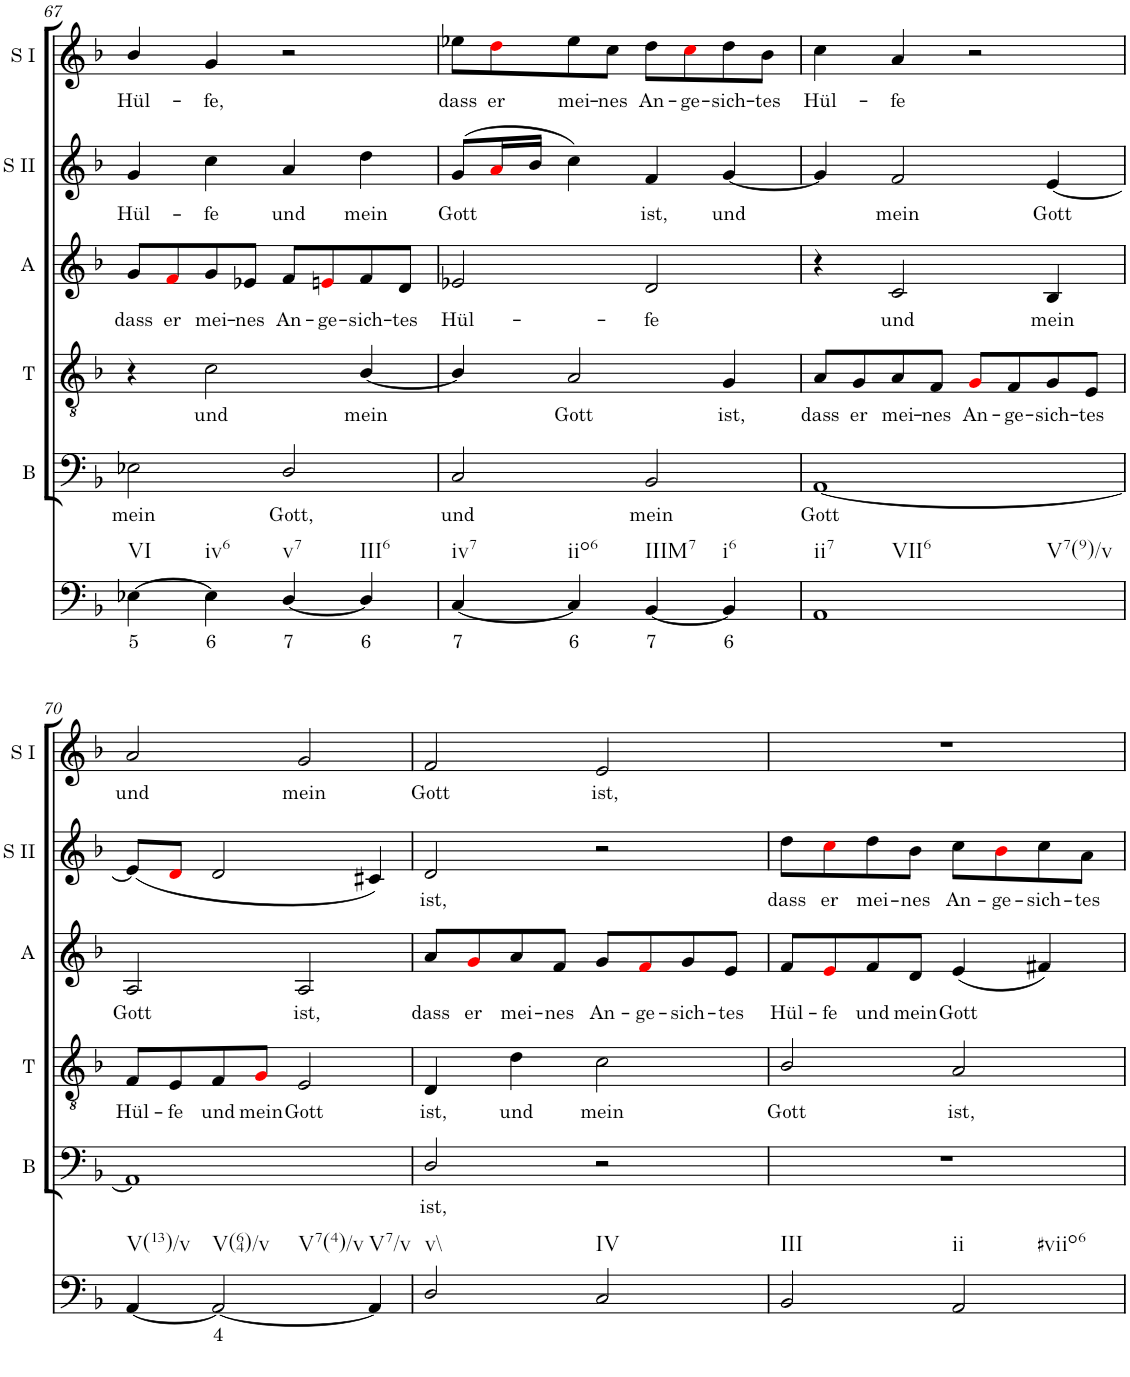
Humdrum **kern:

**kern	**text	**kern	**text	**kern	**text	**kern	**text	**kern	**text	**kern	**text
*part6	*part6	*part5	*part5	*part4	*part4	*part3	*part3	*part2	*part2	*part1	*part1
*staff6	*staff6	*staff5	*staff5	*staff4	*staff4	*staff3	*staff3	*staff2	*staff2	*staff1	*staff1
*I"Continuo	*	*I"Bass	*	*I"Tenor	*	*I"Alto	*	*I"Soprano II	*	*I"Soprano I	*
*	*	*I'B	*	*I'T	*	*I'A	*	*I'S II	*	*I'S I	*
!!LO:PB:g=z
*clefF4	*	*clefF4	*	*clefGv2	*	*clefG2	*	*clefG2	*	*clefG2	*
*k[b-]	*	*k[b-]	*	*k[b-]	*	*k[b-]	*	*k[b-]	*	*k[b-]	*
*M4/4	*	*M4/4	*	*M4/4	*	*M4/4	*	*M4/4	*	*M4/4	*
=67	=67	=67	=67	=67	=67	=67	=67	=67	=67	=67	=67
!LO:TX:b:t=VI	!	!	!	!	!	!	!	!	!	!	!
!	!LO:LY:b	!	!LO:LY:b	!	!	!	!LO:LY:b	!	!LO:LY:b	!	!LO:LY:b
[4E-X\	5	2E-X\	mein	4r	.	8g/L	dass	4g/	Hül-	4b-/	Hül-
!	!	!	!	!	!	!	!LO:LY:b	!	!	!	!
.	.	.	.	.	.	8fi/	er	.	.	.	.
!LO:TX:b:t=iv6	!	!	!	!	!	!	!	!	!	!	!
!	!LO:LY:b	!	!	!	!LO:LY:b	!	!LO:LY:b	!	!LO:LY:b	!	!LO:LY:b
4E-\]	6	.	.	2c\	und	8g/	mei-	4cc\	fe	4g/	fe,
!	!	!	!	!	!	!	!LO:LY:b	!	!	!	!
.	.	.	.	.	.	8e-X/J	nes	.	.	.	.
!LO:TX:b:t=v7	!	!	!	!	!	!	!	!	!	!	!
!	!LO:LY:b	!	!LO:LY:b	!	!	!	!LO:LY:b	!	!LO:LY:b	!	!
[4D/	7	2D/	Gott,	.	.	8f/L	An-	4a/	und	2r	.
!	!	!	!	!	!	!	!LO:LY:b	!	!	!	!
.	.	.	.	.	.	8eni/	ge-	.	.	.	.
!LO:TX:b:t=III6	!	!	!	!	!	!	!	!	!	!	!
!	!LO:LY:b	!	!	!	!LO:LY:b	!	!LO:LY:b	!	!LO:LY:b	!	!
4D/]	6	.	.	[4B-/	mein	8f/	sich-	4dd\	mein	.	.
!	!	!	!	!	!	!	!LO:LY:b	!	!	!	!
.	.	.	.	.	.	8d/J	tes	.	.	.	.
=68	=68	=68	=68	=68	=68	=68	=68	=68	=68	=68	=68
!LO:TX:b:t=iv7	!	!	!	!	!	!	!	!	!	!	!
!	!LO:LY:b	!	!LO:LY:b	!	!	!	!LO:LY:b	!	!LO:LY:b	!	!LO:LY:b
[4C/	7	2C/	und	4B-/]	.	2e-X/	Hül-	(8g/L	Gott	8ee-X\L	dass
!	!	!	!	!	!	!	!	!	!	!	!LO:LY:b
.	.	.	.	.	.	.	.	16ai/L	.	8ddi\	er
.	.	.	.	.	.	.	.	16b-/JJ	.	.	.
!LO:TX:b:t=iio6	!	!	!	!	!	!	!	!	!	!	!
!	!LO:LY:b	!	!	!	!LO:LY:b	!	!	!	!	!	!LO:LY:b
4C/]	6	.	.	2A/	Gott	.	.	4cc\)	.	8ee-\	mei-
!	!	!	!	!	!	!	!	!	!	!	!LO:LY:b
.	.	.	.	.	.	.	.	.	.	8cc\J	nes
!LO:TX:b:t=IIIM7	!	!	!	!	!	!	!	!	!	!	!
!	!LO:LY:b	!	!LO:LY:b	!	!	!	!LO:LY:b	!	!LO:LY:b	!	!LO:LY:b
[4BB-/	7	2BB-/	mein	.	.	2d/	fe	4f/	ist,	8dd\L	An-
!	!	!	!	!	!	!	!	!	!	!	!LO:LY:b
.	.	.	.	.	.	.	.	.	.	8cci\	ge-
!LO:TX:b:t=i6	!	!	!	!	!	!	!	!	!	!	!
!	!LO:LY:b	!	!	!	!LO:LY:b	!	!	!	!LO:LY:b	!	!LO:LY:b
4BB-/]	6	.	.	4G/	ist,	.	.	[4g/	und	8dd\	sich-
!	!	!	!	!	!	!	!	!	!	!	!LO:LY:b
.	.	.	.	.	.	.	.	.	.	8b-\J	tes
=69	=69	=69	=69	=69	=69	=69	=69	=69	=69	=69	=69
!LO:TX:b:t=ii7	!	!	!	!	!	!	!	!	!	!	!
!LO:TX:b:t=VII6	!	!	!	!	!	!	!	!	!	!	!
!LO:TX:b:t=V7(9)/v	!	!	!	!	!	!	!	!	!	!	!
!	!	!	!LO:LY:b	!	!LO:LY:b	!	!	!	!	!	!LO:LY:b
1AA	.	[1AA	Gott	8A/L	dass	4r	.	4g/]	.	4cc\	Hül-
!	!	!	!	!	!LO:LY:b	!	!	!	!	!	!
.	.	.	.	8G/	er	.	.	.	.	.	.
!	!	!	!	!	!LO:LY:b	!	!LO:LY:b	!	!LO:LY:b	!	!LO:LY:b
.	.	.	.	8A/	mei-	2c/	und	2f/	mein	4a/	fe
!	!	!	!	!	!LO:LY:b	!	!	!	!	!	!
.	.	.	.	8F/J	nes	.	.	.	.	.	.
!	!	!	!	!	!LO:LY:b	!	!	!	!	!	!
.	.	.	.	8Gi/L	An-	.	.	.	.	2r	.
!	!	!	!	!	!LO:LY:b	!	!	!	!	!	!
.	.	.	.	8F/	ge-	.	.	.	.	.	.
!	!	!	!	!	!LO:LY:b	!	!LO:LY:b	!	!LO:LY:b	!	!
.	.	.	.	8G/	sich-	4B-/	mein	[4e/	Gott	.	.
!	!	!	!	!	!LO:LY:b	!	!	!	!	!	!
.	.	.	.	8E/J	tes	.	.	.	.	.	.
!!LO:LB:g=z
=70	=70	=70	=70	=70	=70	=70	=70	=70	=70	=70	=70
!LO:TX:b:t=V(13)/v	!	!	!	!	!	!	!	!	!	!	!
!	!	!	!	!	!LO:LY:b	!	!LO:LY:b	!	!	!	!LO:LY:b
[4AA/	.	1AA]	.	8F/L	Hül-	2A/	Gott	(8e/L]	.	2a/	und
!	!	!	!	!	!LO:LY:b	!	!	!	!	!	!
.	.	.	.	8E/	fe	.	.	8di/J	.	.	.
!LO:TX:b:t=V(64)/v	!	!	!	!	!	!	!	!	!	!	!
!LO:TX:b:t=V7(4)/v	!	!	!	!	!	!	!	!	!	!	!
!	!LO:LY:b	!	!	!	!LO:LY:b	!	!	!	!	!	!
2AA/_	4	.	.	8F/	und	.	.	2d/	.	.	.
!	!	!	!	!	!LO:LY:b	!	!	!	!	!	!
.	.	.	.	8Gi/J	mein	.	.	.	.	.	.
!	!	!	!	!	!LO:LY:b	!	!LO:LY:b	!	!	!	!LO:LY:b
.	.	.	.	2E/	Gott	2A/	ist,	.	.	2g/	mein
!LO:TX:b:t=V7/v	!	!	!	!	!	!	!	!	!	!	!
4AA/]	.	.	.	.	.	.	.	4c#X/)	.	.	.
=71	=71	=71	=71	=71	=71	=71	=71	=71	=71	=71	=71
!LO:TX:b:t=v\\	!	!	!	!	!	!	!	!	!	!	!
!	!	!	!LO:LY:b	!	!LO:LY:b	!	!LO:LY:b	!	!LO:LY:b	!	!LO:LY:b
2D/	.	2D/	ist,	4D/	ist,	8a/L	dass	2d/	ist,	2f/	Gott
!	!	!	!	!	!	!	!LO:LY:b	!	!	!	!
.	.	.	.	.	.	8gi/	er	.	.	.	.
!	!	!	!	!	!LO:LY:b	!	!LO:LY:b	!	!	!	!
.	.	.	.	4d\	und	8a/	mei-	.	.	.	.
!	!	!	!	!	!	!	!LO:LY:b	!	!	!	!
.	.	.	.	.	.	8f/J	nes	.	.	.	.
!LO:TX:b:t=IV	!	!	!	!	!	!	!	!	!	!	!
!	!	!	!	!	!LO:LY:b	!	!LO:LY:b	!	!	!	!LO:LY:b
2C/	.	2r	.	2c\	mein	8g/L	An-	2r	.	2e/	ist,
!	!	!	!	!	!	!	!LO:LY:b	!	!	!	!
.	.	.	.	.	.	8fi/	ge-	.	.	.	.
!	!	!	!	!	!	!	!LO:LY:b	!	!	!	!
.	.	.	.	.	.	8g/	sich-	.	.	.	.
!	!	!	!	!	!	!	!LO:LY:b	!	!	!	!
.	.	.	.	.	.	8e/J	tes	.	.	.	.
=72	=72	=72	=72	=72	=72	=72	=72	=72	=72	=72	=72
!LO:TX:b:t=III	!	!	!	!	!	!	!	!	!	!	!
!	!	!	!	!	!LO:LY:b	!	!LO:LY:b	!	!LO:LY:b	!	!
2BB-/	.	1r	.	2B-/	Gott	8f/L	Hül-	8dd\L	dass	1r	.
!	!	!	!	!	!	!	!LO:LY:b	!	!LO:LY:b	!	!
.	.	.	.	.	.	8ei/	fe	8cci\	er	.	.
!	!	!	!	!	!	!	!LO:LY:b	!	!LO:LY:b	!	!
.	.	.	.	.	.	8f/	und	8dd\	mei-	.	.
!	!	!	!	!	!	!	!LO:LY:b	!	!LO:LY:b	!	!
.	.	.	.	.	.	8d/J	mein	8b-\J	nes	.	.
!LO:TX:b:t=ii	!	!	!	!	!	!	!	!	!	!	!
!LO:TX:b:t=#viio6	!	!	!	!	!	!	!	!	!	!	!
!	!	!	!	!	!LO:LY:b	!	!LO:LY:b	!	!LO:LY:b	!	!
2AA/	.	.	.	2A/	ist,	(4e/	Gott	8cc\L	An-	.	.
!	!	!	!	!	!	!	!	!	!LO:LY:b	!	!
.	.	.	.	.	.	.	.	8b-i\	ge-	.	.
!	!	!	!	!	!	!	!	!	!LO:LY:b	!	!
.	.	.	.	.	.	4f#X/)	.	8cc\	sich-	.	.
!	!	!	!	!	!	!	!	!	!LO:LY:b	!	!
.	.	.	.	.	.	.	.	8a\J	tes	.	.
=	=	=	=	=	=	=	=	=	=	=	=
*-	*-	*-	*-	*-	*-	*-	*-	*-	*-	*-	*-
